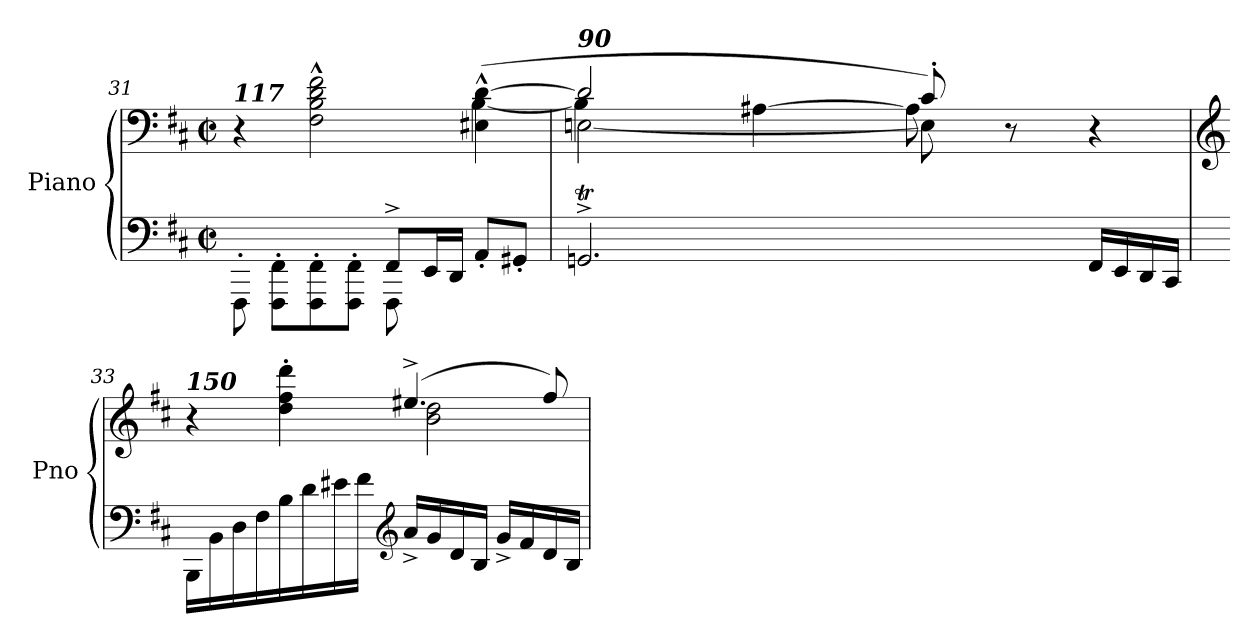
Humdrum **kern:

**kern	**kern	**dynam
*part1	*part1	*part1
*staff2	*staff1	*staff1/2
*I"Piano	*	*
*I'Pno	*	*
!!LO:LB:g=z
*clefF4	*clefF4	*
*k[f#c#]	*k[f#c#]	*
*M4/4	*M4/4	*
*met(c|)	*met(c|)	*
=31	=31	=31
*^	*^	*
!	!	!LO:TX:a:Bi:t=117	!	!
!	!	!	!	!LO:DY:b
8FFF#'\	2ryy	4r	2.ryy	other-dynamics
8FFF#\' 8FF#\'L	.	.	.	.
8FFF#\' 8FF#\'	.	2F#\^^ 2B\^^ 2d\^^ 2f#\^^	.	.
8FFF#\' 8FF#\'J	.	.	.	.
8FF#^/L	8FFF#\	.	.	.
16EE/L	4.ryy	.	.	.
16DD/JJ	.	.	.	.
8AA'/L	.	(>4E#X\^^ [4d\^^	[4B	.
8GG#X'/J	.	.	.	.
=32	=32	=32	=32	=32
*	*	*	*^	*
!	!	!LO:TX:a:Bi:t=90	!	!	!
2.GGnT^/	32ryy	2d/]	[2En\	4B\]	.
.	32GG!yy	.	.	.	.
.	32AA!yy	.	.	.	.
.	32GG!yy	.	.	.	.
.	32AA!yy	.	.	.	.
.	32GG!yy	.	.	.	.
.	32AA!yy	.	.	.	.
.	32GG!yy	.	.	.	.
.	32AA!yy	.	.	[4A#X\	.
.	32GG!yy	.	.	.	.
.	32AA!yy	.	.	.	.
.	32GG!yy	.	.	.	.
.	32AA!yy	.	.	.	.
.	32GG!yy	.	.	.	.
.	32AA!yy	.	.	.	.
.	32GG!yy	.	.	.	.
.	32AA!yy	8c#'/)	8E]	8A#\]	.
.	32GG!yy	.	.	.	.
.	32AA!yy	.	.	.	.
.	32GG!yy	.	.	.	.
.	32AA!yy	8r	4.ryy	4.ryy	.
.	32GG!yy	.	.	.	.
.	32AA!yy	.	.	.	.
.	32GG!yy	.	.	.	.
16FF#/LL	4ryy	4r	.	.	.
16EE/	.	.	.	.	.
16DD/	.	.	.	.	.
16CC#/JJ	.	.	.	.	.
*v	*v	*	*	*	*
*	*v	*v	*v	*
=33	=33	=33
*	*clefG2	*
*	*^	*
!	!LO:TX:a:Bi:t=150	!	!
!	!	!	!LO:DY:b
!	!	!	!LO:DY:n=1:b
!	!	!	!LO:DY:n=2:b
16BBB\LL	4r	2ryy	other-dynamics f other-dynamics
16BB\	.	.	.
16D\	.	.	.
16F#\	.	.	.
16B\	4dd\' 4ff#\' 4ddd\'	.	.
16d\	.	.	.
16e#X\	.	.	.
16f#\JJ	.	.	.
*clefG2	*	*	*
16a^/LL	(>4.ee#X^/	2b\ 2dd\	.
16g/	.	.	.
16d/	.	.	.
16B/JJ	.	.	.
16g^/LL	.	.	.
16f#/	.	.	.
16d/	8ff#/)	.	.
16B/JJ	.	.	.
*	*v	*v	*
=	=	=
*-	*-	*-
